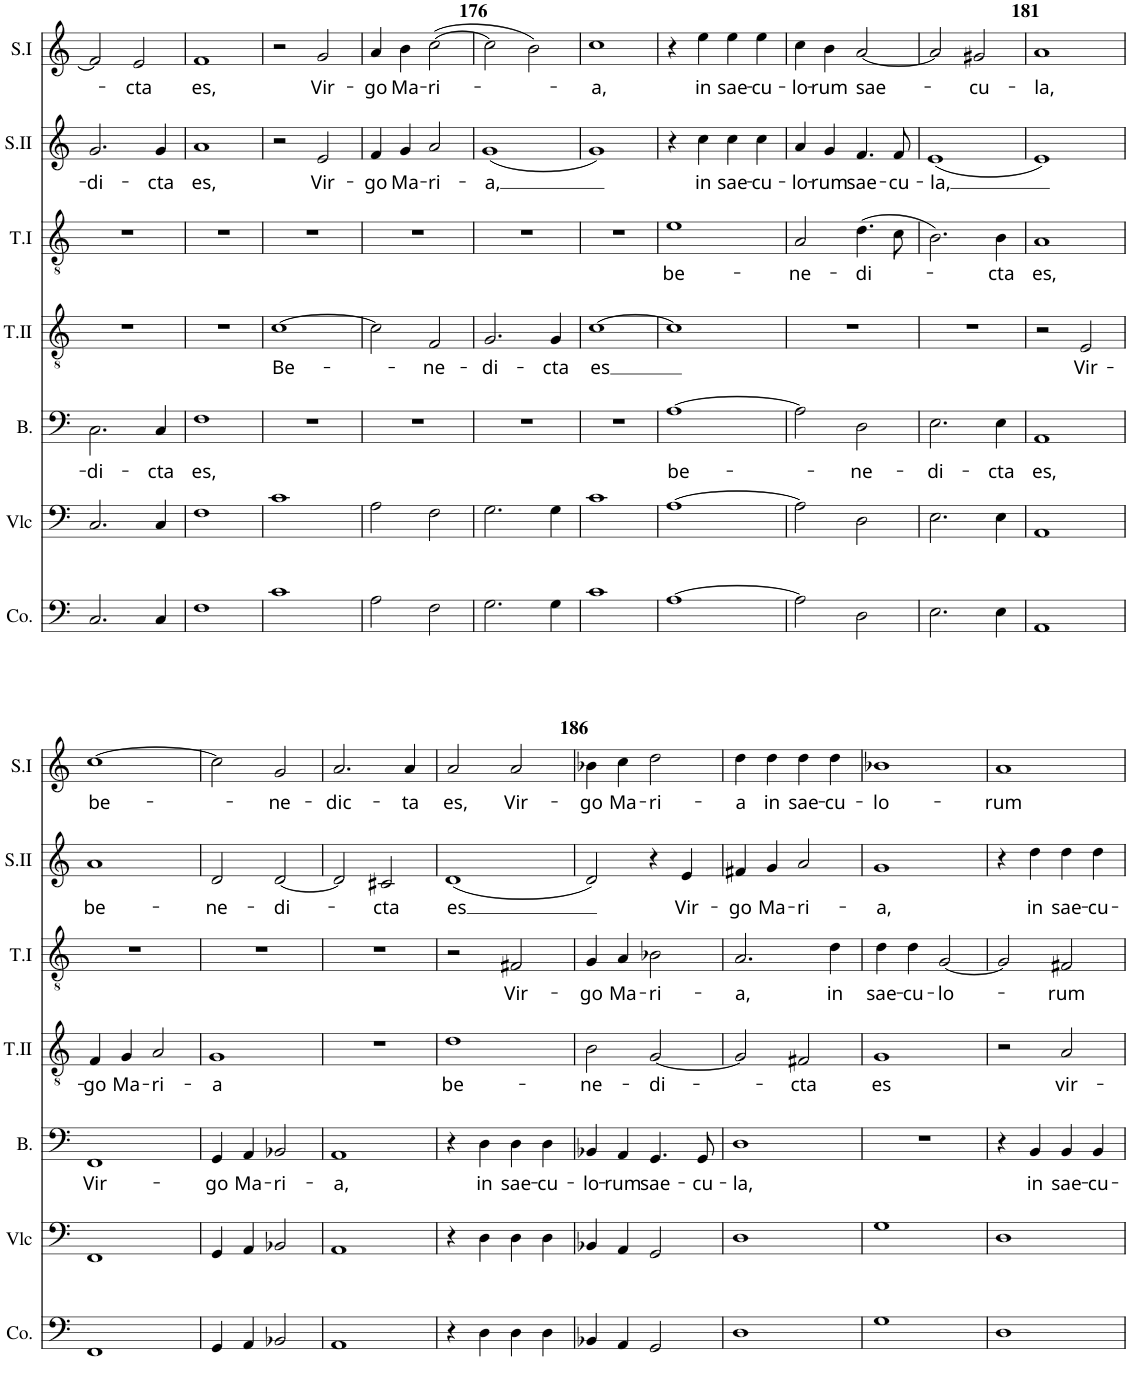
**kern	**kern	**kern	**text	**kern	**text	**kern	**text	**kern	**text	**kern	**text
*part7	*part6	*part5	*part5	*part4	*part4	*part3	*part3	*part2	*part2	*part1	*part1
*staff7	*staff6	*staff5	*staff5	*staff4	*staff4	*staff3	*staff3	*staff2	*staff2	*staff1	*staff1
*I"Continuo	*I"Violoncelle	*I"Basse	*	*I"Tenor II	*	*I"Tenor I	*	*I"Soprano II	*	*I"Soprano I	*
*I'Co.	*I'Vlc	*I'B.	*	*I'T.II	*	*I'T.I	*	*I'S.II	*	*I'S.I	*
!!LO:PB:g=z
*clefF4	*clefF4	*clefF4	*	*clefGv2	*	*clefGv2	*	*clefG2	*	*clefG2	*
*	*	*	*	*Trd7c12	*	*Trd7c12	*	*	*	*	*
*k[]	*k[]	*k[]	*	*k[]	*	*k[]	*	*k[]	*	*k[]	*
*M2/2	*M2/2	*M2/2	*	*M2/2	*	*M2/2	*	*M2/2	*	*M2/2	*
*met(c|)	*met(c|)	*met(c|)	*	*met(c|)	*	*met(c|)	*	*met(c|)	*	*met(c|)	*
=172	=172	=172	=172	=172	=172	=172	=172	=172	=172	=172	=172
!	!	!	!LO:LY:b	!	!	!	!	!	!LO:LY:b	!	!
2.C/	2.C/	2.E\	-di-	1r	.	1r	.	2.g/	-di-	2f/]	.
!	!	!	!	!	!	!	!	!	!	!	!LO:LY:b
.	.	.	.	.	.	.	.	.	.	2e/	-cta
!	!	!	!LO:LY:b	!	!	!	!	!	!LO:LY:b	!	!
4C/	4C/	4C/	-cta	.	.	.	.	4g/	-cta	.	.
=173	=173	=173	=173	=173	=173	=173	=173	=173	=173	=173	=173
!	!	!	!LO:LY:b	!	!	!	!	!	!LO:LY:b	!	!LO:LY:b
1F	1F	1F	es,	1r	.	1r	.	1a	es,	1f	es,
=174	=174	=174	=174	=174	=174	=174	=174	=174	=174	=174	=174
!	!	!	!	!	!LO:LY:b	!	!	!	!	!	!
1c	1c	1r	.	[1c	Be-	1r	.	2r	.	2r	.
!	!	!	!	!	!	!	!	!	!LO:LY:b	!	!LO:LY:b
.	.	.	.	.	.	.	.	2e/	Vir-	2g/	Vir-
=175	=175	=175	=175	=175	=175	=175	=175	=175	=175	=175	=175
!	!	!	!	!	!	!	!	!	!LO:LY:b	!	!LO:LY:b
2A\	2A\	1r	.	2c\]	.	1r	.	4f/	-go	4a/	-go
!	!	!	!	!	!	!	!	!	!LO:LY:b	!	!LO:LY:b
.	.	.	.	.	.	.	.	4g/	Ma-	4b\	Ma-
!	!	!	!	!	!LO:LY:b	!	!	!	!LO:LY:b	!	!LO:LY:b
2F\	2F\	.	.	2F/	-ne-	.	.	2a/	-ri-	([2cc\	-ri-
=176	=176	=176	=176	=176	=176	=176	=176	=176	=176	=176	=176
!	!	!	!	!	!LO:LY:b	!	!	!	!LO:LY:b	!	!
2.G\	2.G\	1r	.	2.G/	-di-	1r	.	(1g	-a,	2cc\]	.
.	.	.	.	.	.	.	.	.	.	2b\)	.
!	!	!	!	!	!LO:LY:b	!	!	!	!	!	!
4G\	4G\	.	.	4G/	-cta	.	.	.	.	.	.
=177	=177	=177	=177	=177	=177	=177	=177	=177	=177	=177	=177
!	!	!	!	!	!LO:LY:b	!	!	!	!	!	!LO:LY:b
1c	1c	1r	.	[1c	es	1r	.	1g)	.	1cc	-a,
=178	=178	=178	=178	=178	=178	=178	=178	=178	=178	=178	=178
!	!	!	!LO:LY:b	!	!	!	!LO:LY:b	!	!	!	!
[1A	[1A	[1A	be-	1c]	.	1e	be-	4r	.	4r	.
!	!	!	!	!	!	!	!	!	!LO:LY:b	!	!LO:LY:b
.	.	.	.	.	.	.	.	4cc\	in	4ee\	in
!	!	!	!	!	!	!	!	!	!LO:LY:b	!	!LO:LY:b
.	.	.	.	.	.	.	.	4cc\	sae-	4ee\	sae-
!	!	!	!	!	!	!	!	!	!LO:LY:b	!	!LO:LY:b
.	.	.	.	.	.	.	.	4cc\	-cu-	4ee\	-cu-
=179	=179	=179	=179	=179	=179	=179	=179	=179	=179	=179	=179
!	!	!	!	!	!	!	!LO:LY:b	!	!LO:LY:b	!	!LO:LY:b
2A\]	2A\]	2A\]	.	1r	.	2A/	-ne-	4a/	-lo-	4cc\	-lo-
!	!	!	!	!	!	!	!	!	!LO:LY:b	!	!LO:LY:b
.	.	.	.	.	.	.	.	4g/	-rum	4b\	-rum
!	!	!	!LO:LY:b	!	!	!	!LO:LY:b	!	!LO:LY:b	!	!LO:LY:b
2D\	2D\	2D\	-ne-	.	.	(4.d\	-di-	4.f/	sae-	[2a/	sae-
!	!	!	!	!	!	!	!	!	!LO:LY:b	!	!
.	.	.	.	.	.	8c\	.	8f/	-cu-	.	.
=180	=180	=180	=180	=180	=180	=180	=180	=180	=180	=180	=180
!	!	!	!LO:LY:b	!	!	!	!	!	!LO:LY:b	!	!
2.E\	2.E\	2.E\	-di-	1r	.	2.B\)	.	(1e	-la,	2a/]	.
!	!	!	!	!	!	!	!	!	!	!	!LO:LY:b
.	.	.	.	.	.	.	.	.	.	2g#X/	-cu-
!	!	!	!LO:LY:b	!	!	!	!LO:LY:b	!	!	!	!
4E\	4E\	4E\	-cta	.	.	4B\	-cta	.	.	.	.
=181	=181	=181	=181	=181	=181	=181	=181	=181	=181	=181	=181
!	!	!	!LO:LY:b	!	!	!	!LO:LY:b	!	!	!	!LO:LY:b
1AA	1AA	1AA	es,	2r	.	1A	es,	1e)	.	1a	-la,
!	!	!	!	!	!LO:LY:b	!	!	!	!	!	!
.	.	.	.	2E/	Vir-	.	.	.	.	.	.
!!LO:LB:g=z
=182	=182	=182	=182	=182	=182	=182	=182	=182	=182	=182	=182
!	!	!	!LO:LY:b	!	!LO:LY:b	!	!	!	!LO:LY:b	!	!LO:LY:b
1FF	1FF	1FF	Vir-	4F/	-go	1r	.	1a	be-	[1cc	be-
!	!	!	!	!	!LO:LY:b	!	!	!	!	!	!
.	.	.	.	4G/	Ma-	.	.	.	.	.	.
!	!	!	!	!	!LO:LY:b	!	!	!	!	!	!
.	.	.	.	2A/	-ri-	.	.	.	.	.	.
=183	=183	=183	=183	=183	=183	=183	=183	=183	=183	=183	=183
!	!	!	!LO:LY:b	!	!LO:LY:b	!	!	!	!LO:LY:b	!	!
4GG/	4GG/	4GG/	-go	1G	-a	1r	.	2d/	-ne-	2cc\]	.
!	!	!	!LO:LY:b	!	!	!	!	!	!	!	!
4AA/	4AA/	4AA/	Ma-	.	.	.	.	.	.	.	.
!	!	!	!LO:LY:b	!	!	!	!	!	!LO:LY:b	!	!LO:LY:b
2BB-X/	2BB-X/	2BB-X/	-ri-	.	.	.	.	[2d/	-di-	2g/	-ne-
=184	=184	=184	=184	=184	=184	=184	=184	=184	=184	=184	=184
!	!	!	!LO:LY:b	!	!	!	!	!	!	!	!LO:LY:b
1AA	1AA	1AA	-a,	1r	.	1r	.	2d/]	.	2.a/	-dic-
!	!	!	!	!	!	!	!	!	!LO:LY:b	!	!
.	.	.	.	.	.	.	.	2c#X/	-cta	.	.
!	!	!	!	!	!	!	!	!	!	!	!LO:LY:b
.	.	.	.	.	.	.	.	.	.	4a/	-ta
=185	=185	=185	=185	=185	=185	=185	=185	=185	=185	=185	=185
!	!	!	!	!	!LO:LY:b	!	!	!	!LO:LY:b	!	!LO:LY:b
4r	4r	4r	.	1d	be-	2r	.	(1d	es	2a/	es,
!	!	!	!LO:LY:b	!	!	!	!	!	!	!	!
4D\	4D\	4D\	in	.	.	.	.	.	.	.	.
!	!	!	!LO:LY:b	!	!	!	!LO:LY:b	!	!	!	!LO:LY:b
4D\	4D\	4D\	sae-	.	.	2F#X/	Vir-	.	.	2a/	Vir-
!	!	!	!LO:LY:b	!	!	!	!	!	!	!	!
4D\	4D\	4D\	-cu-	.	.	.	.	.	.	.	.
=186	=186	=186	=186	=186	=186	=186	=186	=186	=186	=186	=186
!	!	!	!LO:LY:b	!	!LO:LY:b	!	!LO:LY:b	!	!	!	!LO:LY:b
4BB-X/	4BB-X/	4BB-X/	-lo-	2B\	-ne-	4G/	-go	2d/)	.	4b-X\	-go
!	!	!	!LO:LY:b	!	!	!	!LO:LY:b	!	!	!	!LO:LY:b
4AA/	4AA/	4AA/	-rum	.	.	4A/	Ma-	.	.	4cc\	Ma-
!	!	!	!LO:LY:b	!	!LO:LY:b	!	!LO:LY:b	!	!	!	!LO:LY:b
2GG/	2GG/	4.GG/	sae-	[2G/	-di-	2B-X\	-ri-	4r	.	2dd\	-ri-
!	!	!	!	!	!	!	!	!	!LO:LY:b	!	!
.	.	.	.	.	.	.	.	4e/	Vir-	.	.
!	!	!	!LO:LY:b	!	!	!	!	!	!	!	!
.	.	8GG/	-cu-	.	.	.	.	.	.	.	.
=187	=187	=187	=187	=187	=187	=187	=187	=187	=187	=187	=187
!	!	!	!LO:LY:b	!	!	!	!LO:LY:b	!	!LO:LY:b	!	!LO:LY:b
1D	1D	1D	-la,	2G/]	.	2.A/	-a,	4f#X/	-go	4dd\	-a
!	!	!	!	!	!	!	!	!	!LO:LY:b	!	!LO:LY:b
.	.	.	.	.	.	.	.	4g/	Ma-	4dd\	in
!	!	!	!	!	!LO:LY:b	!	!	!	!LO:LY:b	!	!LO:LY:b
.	.	.	.	2F#X/	-cta	.	.	2a/	-ri-	4dd\	sae-
!	!	!	!	!	!	!	!LO:LY:b	!	!	!	!LO:LY:b
.	.	.	.	.	.	4d\	in	.	.	4dd\	-cu-
=188	=188	=188	=188	=188	=188	=188	=188	=188	=188	=188	=188
!	!	!	!	!	!LO:LY:b	!	!LO:LY:b	!	!LO:LY:b	!	!LO:LY:b
1G	1G	1r	.	1G	es	4d\	sae-	1g	-a,	1b-X	-lo-
!	!	!	!	!	!	!	!LO:LY:b	!	!	!	!
.	.	.	.	.	.	4d\	-cu-	.	.	.	.
!	!	!	!	!	!	!	!LO:LY:b	!	!	!	!
.	.	.	.	.	.	[2G/	-lo-	.	.	.	.
=189	=189	=189	=189	=189	=189	=189	=189	=189	=189	=189	=189
!	!	!	!	!	!	!	!	!	!	!	!LO:LY:b
1D	1D	4r	.	2r	.	2G/]	.	4r	.	1a	-rum
!	!	!	!LO:LY:b	!	!	!	!	!	!LO:LY:b	!	!
.	.	4BB/	in	.	.	.	.	4dd\	in	.	.
!	!	!	!LO:LY:b	!	!LO:LY:b	!	!LO:LY:b	!	!LO:LY:b	!	!
.	.	4BB/	sae-	2A/	vir-	2F#X/	-rum	4dd\	sae-	.	.
!	!	!	!LO:LY:b	!	!	!	!	!	!LO:LY:b	!	!
.	.	4BB/	-cu-	.	.	.	.	4dd\	-cu-	.	.
=	=	=	=	=	=	=	=	=	=	=	=
*-	*-	*-	*-	*-	*-	*-	*-	*-	*-	*-	*-
